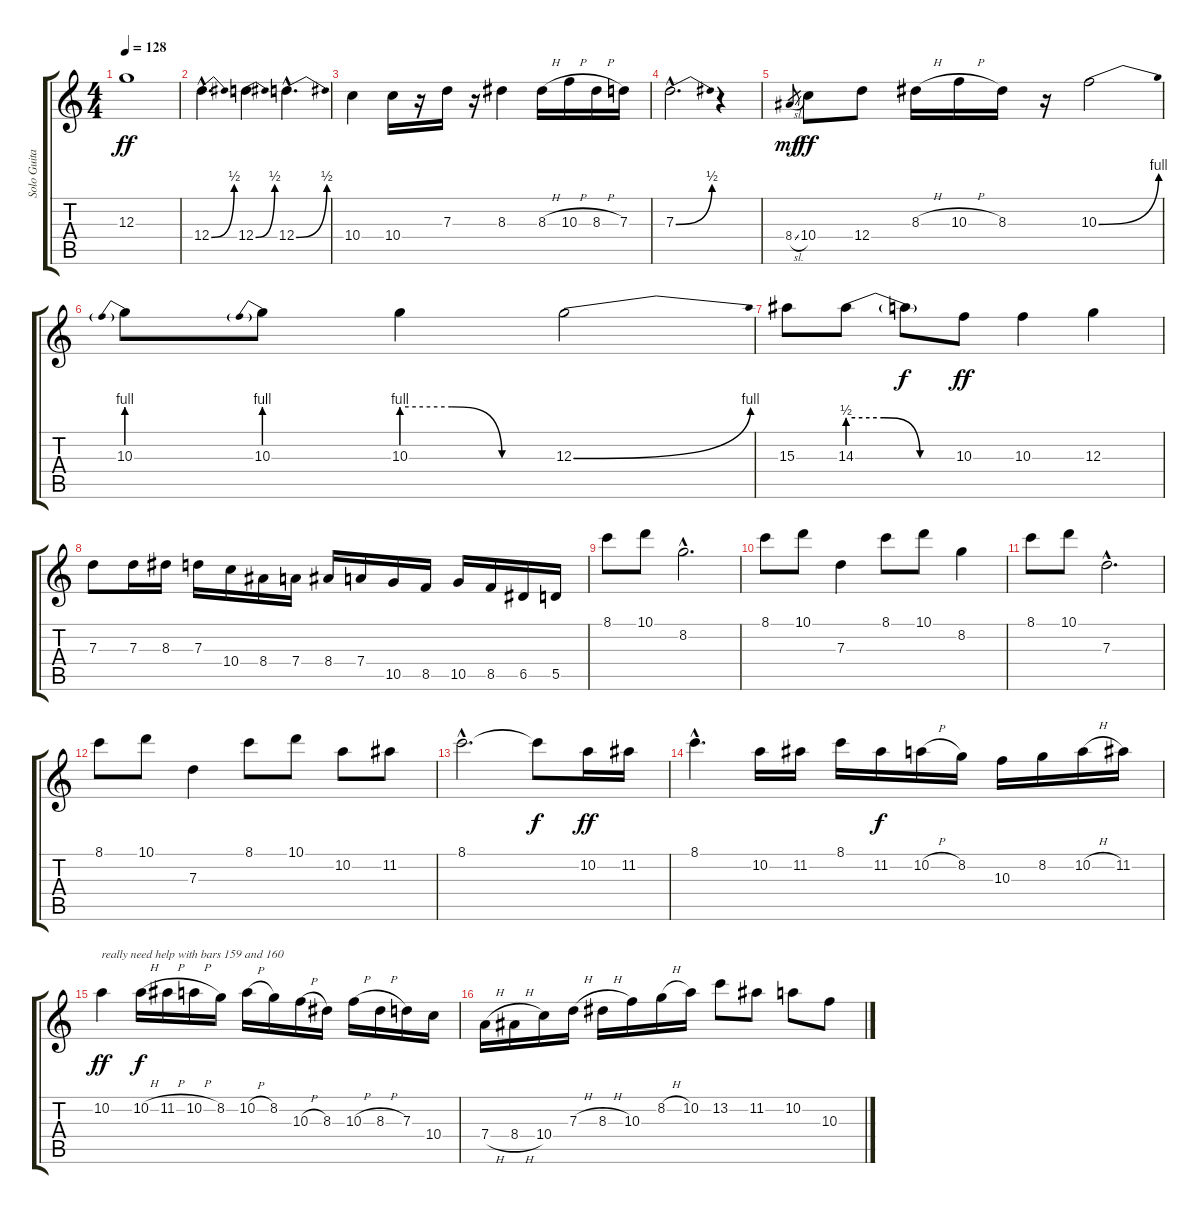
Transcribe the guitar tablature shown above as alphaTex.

\track ("Solo Guitar" "Solo Guita") {instrument overdrivenguitar}
\staff {score tabs}
\tuning (E4 B3 G3 D3 A2 E2) {hide}
\ts (4 4)
\tempo 128
\clef g2
\ks c
12.3.1{dy ff} |
12.4{be (bend 0 0 60 2) hac}.4{d} 12.4{be (bend 0 0 60 2)}.4 12.4{be (bend 0 0 60 2) hac}.4{d} |
10.4.4 10.4.16 r.16 7.3.16 r.16 8.3.4 8.3{h}.16 10.3{h}.16 8.3{h}.16 7.3.16 |
7.3{be (bend 0 0 60 2) hac}.2{d} r.4 |
8.4{sl}.8{gr dy mf} 10.4.8{dy ff} 12.4.8 8.3{h}.16 10.3{h}.16 8.3.16 r.16 10.3{be (bend 0 0 60 4)}.2 |
10.3{be (prebend 0 4 60 4)}.8 10.3{be (prebend 0 4 60 4)}.8 10.3{be (custom 0 4 20 4 40 0 60 0)}.4 12.3{be (bend 0 0 60 4)}.2 |
15.3.8 14.3{be (custom 0 2 20 2 40 0 60 0)}.8 14.3{t}.8{dy f} 10.3.8{dy ff} 10.3.4 12.3.4 |
7.3.8 7.3.16 8.3.16 7.3.16 10.4.16 8.4.16 7.4.16 8.4.16 7.4.16 10.5.16 8.5.16 10.5.16 8.5.16 6.5.16 5.5.16 |
8.1.8 10.1.8 8.2{hac}.2{d} |
8.1.8 10.1.8 7.3.4 8.1.8 10.1.8 8.2.4 |
8.1.8 10.1.8 7.3{hac}.2{d} |
8.1.8 10.1.8 7.3.4 8.1.8 10.1.8 10.2.8 11.2.8 |
8.1{hac}.2{d} 8.1{t}.8{dy f} 10.2.16{dy ff} 11.2.16 |
8.1{hac}.4{d} 10.2.16 11.2.16 8.1.16 11.2.16{dy f} 10.2{h}.16 8.2.16 10.3.16 8.2.16 10.2{h}.16 11.2.16 |
10.2.4{txt "really need help with bars 159 and 160" dy ff} 10.2{h}.16{dy f} 11.2{h}.16 10.2{h}.16 8.2.16 10.2{h}.16 8.2.16 10.3{h}.16 8.3.16 10.3{h}.16 8.3{h}.16 7.3.16 10.4.16 |
7.4{h}.16 8.4{h}.16 10.4.16 7.3{h}.16 8.3{h}.16 10.3.16 8.2{h}.16 10.2.16 13.2.8 11.2.8 10.2.8 10.3.8
